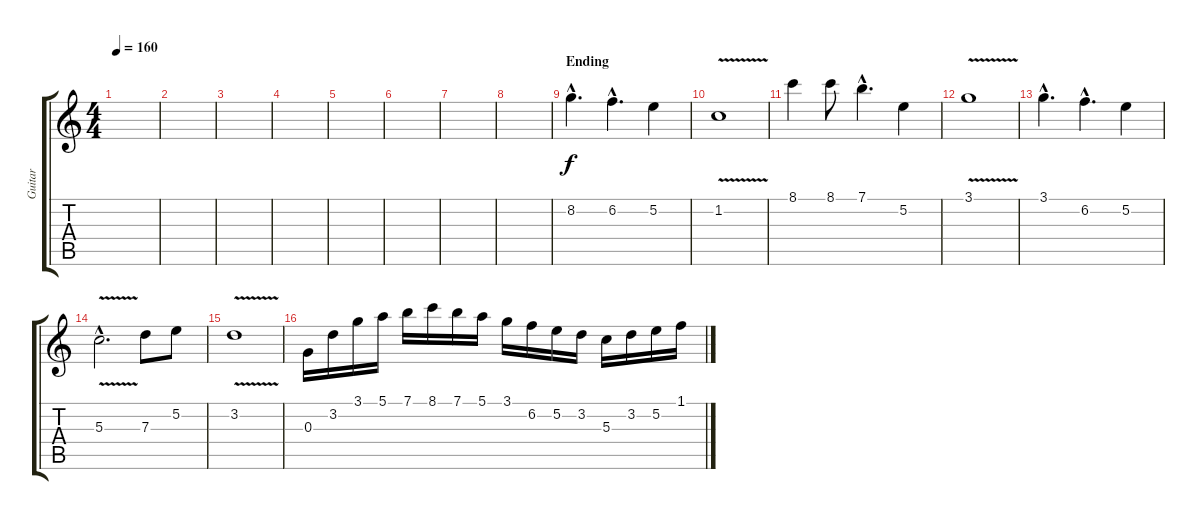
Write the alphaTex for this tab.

\track ("Guitar" "Guitar") {instrument overdrivenguitar}
\staff {score tabs}
\tuning (E4 B3 G3 D3 A2 E2) {hide}
\ts (4 4)
\tempo 160
\clef g2
\ks c
|
|
|
|
|
|
|
|
\section ("" "Ending")
8.2{hac}.4{d} 6.2{hac}.4{d} 5.2.4 |
1.2{v}.1 |
8.1.4 8.1.8 7.1{hac}.4{d} 5.2.4 |
3.1{v}.1 |
3.1{hac}.4{d} 6.2{hac}.4{d} 5.2.4 |
5.3{v hac}.2{d} 7.3.8 5.2.8 |
3.2{v}.1 |
0.3.16 3.2.16 3.1.16 5.1.16 7.1.16 8.1.16 7.1.16 5.1.16 3.1.16 6.2.16 5.2.16 3.2.16 5.3.16 3.2.16 5.2.16 1.1.16
